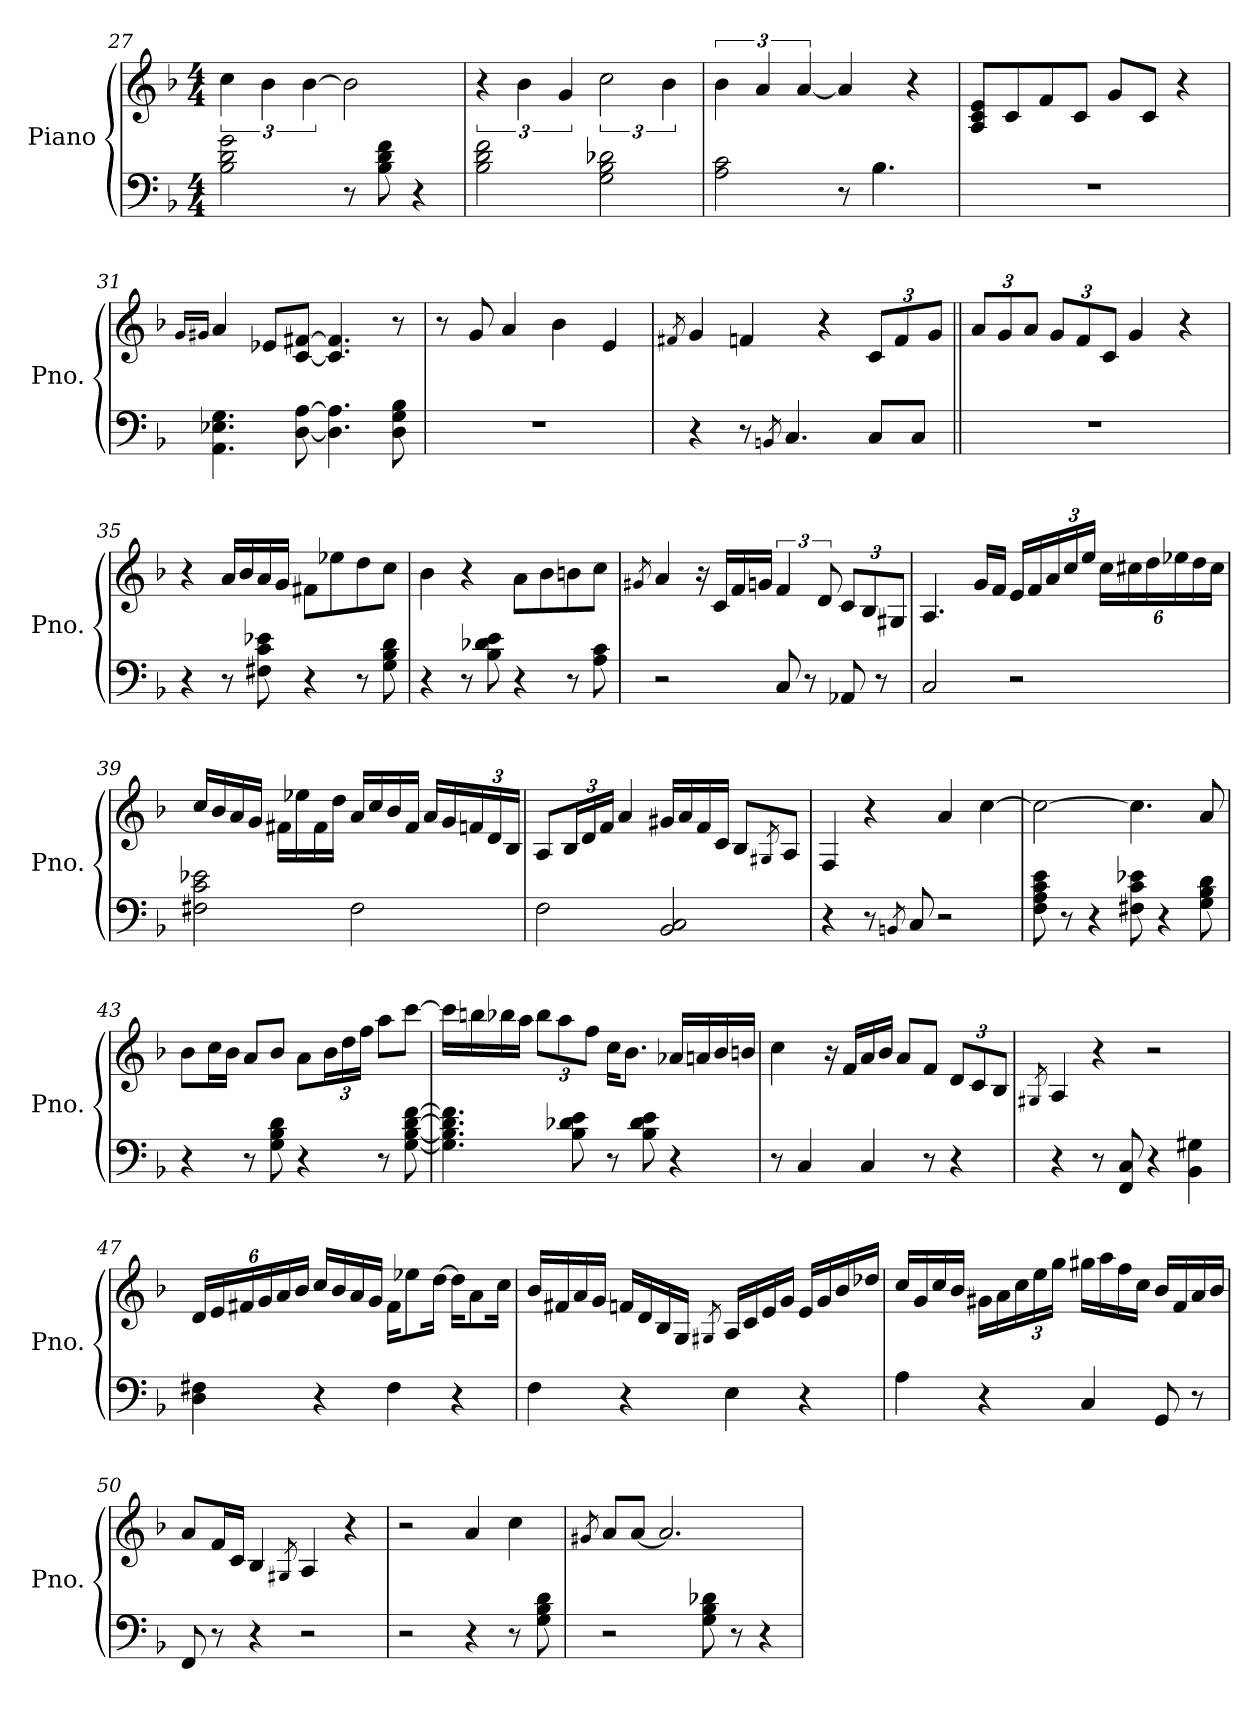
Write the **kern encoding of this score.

**kern	**kern
*part1	*part1
*staff2	*staff1
*I"Piano	*
*I'Pno.	*
*clefF4	*clefG2
*k[b-]	*k[b-]
*M4/4	*M4/4
=27	=27
2B-\ 2d\ 2g\	6cc\
.	6b-\
.	[6b-\
8r	2b-\]
8B-\ 8d\ 8f\	.
4r	.
=28	=28
2B-\ 2d\ 2f\	6r
.	6b-\
.	6g/
2G\ 2B-\ 2d-X\	3cc\
.	6b-\
=29	=29
2A\ 2c\	6b-\
.	6a/
.	[6a/
8r	4a/]
4.B-\	.
.	4r
!!LO:LB:g=z
=30	=30
1r	8A/ 8c/ 8e/L
.	8c/
.	8f/
.	8c/J
.	8g/L
.	8c/J
.	4r
=31	=31
.	16qg/LL
.	16qg#X/JJ
4.AA\ 4.E-X\ 4.G\	4a/
.	8e-X/L
[8D\ [8A\	[8c/ [8f#X/J
4.D\] 4.A\]	4.c/] 4.f#/]
8D\ 8G\ 8B-\	8r
=32	=32
1r	8r
.	8g/
.	4a/
.	4b-\
.	4e/
=33	=33
.	8qf#X/
4r	4g/
8r	4fn/
8qBBn/	.
4.C/	.
.	4r
*	*Xbrackettup
8C/L	12c/L
.	12f/
8C/J	.
.	12g/J
!!LO:LB:g=z
=34||	=34||
1r	12a/L
.	12g/
.	12a/J
.	12g/L
.	12f/
.	12c/J
.	4g/
.	4r
=35	=35
4r	4r
8r	16a/LL
.	16b-/
8F#X\ 8c\ 8e-X\	16a/
.	16g/JJ
4r	8f#X\L
.	8ee-X\
8r	8dd\
8G\ 8B-\ 8d\	8cc\J
=36	=36
4r	4b-\
8r	4r
8B-\ 8d-X\ 8e\	.
4r	8a\L
.	8b-\
8r	8bn\
8A\ 8c\	8cc\J
=37	=37
.	8qg#X/
2r	4a/
.	16r
.	16c/LL
.	16f/
.	16gn/JJ
*	*brackettup
8C/	6f/
8r	.
.	12d/
*	*Xbrackettup
8AA-X/	12c/L
.	12B-/
8r	.
.	12G#X/J
!!LO:LB:g=z
=38	=38
2C/	4.A/
.	16g/LL
.	16f/JJ
2r	16e/LL
.	16f/
.	24a/
.	24cc/
.	24ee/JJ
.	24cc\LL
.	24cc#X\
.	24dd\
.	24ee-X\
.	24dd\
.	24cc#\JJ
=39	=39
2F#X\ 2c\ 2e-X\	16cc/LL
.	16b-/
.	16a/
.	16g/JJ
.	16f#X\LL
.	16ee-X\
.	16f#\
.	16dd\JJ
2F#\	16a/LL
.	16cc/
.	16b-/
.	16f#/JJ
.	16a/LL
.	16g/
.	24fn/
.	24d/
.	24B-/JJ
!!LO:PB:g=z
=40	=40
2F\	8A/L
.	24B-/L
.	24d/
.	24f/JJ
.	4a/
2BB-/ 2C/	16g#X/LL
.	16a/
.	16f/
.	16c/JJ
.	8B-/L
.	8qG#X/
.	8A/J
=41	=41
4r	4F/
8r	4r
8qBBn/	.
8C/	.
2r	4a/
.	[4cc\
=42	=42
8F\ 8A\ 8c\ 8e\	2cc\_
8r	.
4r	.
8F#X\ 8c\ 8e-X\	4.cc\]
4r	.
8G\ 8B-\ 8d\	8a/
=43	=43
4r	8b-\L
.	16cc\L
.	16b-\JJ
8r	8a/L
8G\ 8B-\ 8d\	8b-/J
4r	8a\L
.	24b-\L
.	24dd\
.	24ff\JJ
8r	8aa\L
[8G\ [8B-\ [8d\ [8f\	[8ccc\J
!!LO:LB:g=z
=44	=44
4.G\] 4.B-\] 4.d\] 4.f\]	16ccc\LL]
.	16bbn\
.	16bb-X\
.	16aa\JJ
.	12bb-\L
.	12aa\
8B-\ 8d-X\ 8e\	.
.	12ff\J
8r	16cc\KL
.	8.b-\J
8B-\ 8d-\ 8e\	.
4r	16a-X/LL
.	16an/
.	16b-/
.	16bn/JJ
=45	=45
8r	4cc\
4C/	.
.	16r
.	16f/LL
4C/	16a/
.	16b-/JJ
.	8a/L
8r	8f/J
4r	12d/L
.	12c/
.	12B-/J
=46	=46
.	8qG#X/
4r	4A/
8r	4r
8FF/ 8C/	.
4r	2r
4BB-\ 4G#X\	.
!!LO:LB:g=z
=47	=47
4D\ 4F#X\	24d/LL
.	24e/
.	24f#X/
.	24g/
.	24a/
.	24b-/JJ
4r	16cc/LL
.	16b-/
.	16a/
.	16g/JJ
4F#\	16f#\KL
.	8ee-X\
.	[16dd\Jk
4r	16dd\KL]
.	8a\
.	16cc\Jk
=48	=48
4F\	16b-/LL
.	16f#X/
.	16a/
.	16g/JJ
4r	16fn/LL
.	16d/
.	16B-/
.	16G/JJ
.	8qG#X/
4E\	16A/LL
.	16c/
.	16e/
.	16g/JJ
4r	16e/LL
.	16g/
.	16b-/
.	16dd-X/JJ
!!LO:LB:g=z
=49	=49
4A\	16cc/LL
.	16g/
.	16cc/
.	16b-/JJ
4r	16g#X\LL
.	16a\
.	24cc\
.	24ee\
.	24gg\JJ
4C/	16gg#X\LL
.	16aa\
.	16ff\
.	16cc\JJ
8GG/	16b-/LL
.	16f/
8r	16a/
.	16b-/JJ
=50	=50
8FF/	8a/L
8r	16f/L
.	16c/JJ
4r	4B-/
.	8qG#X/
2r	4A/
.	4r
=51	=51
2r	2r
4r	4a/
8r	4cc\
8G\ 8B-\ 8d\	.
=52	=52
.	8qg#X/
2r	8a/L
.	[8a/J
.	2.a/]
8G\ 8B-\ 8d-X\	.
8r	.
4r	.
=	=
*-	*-
